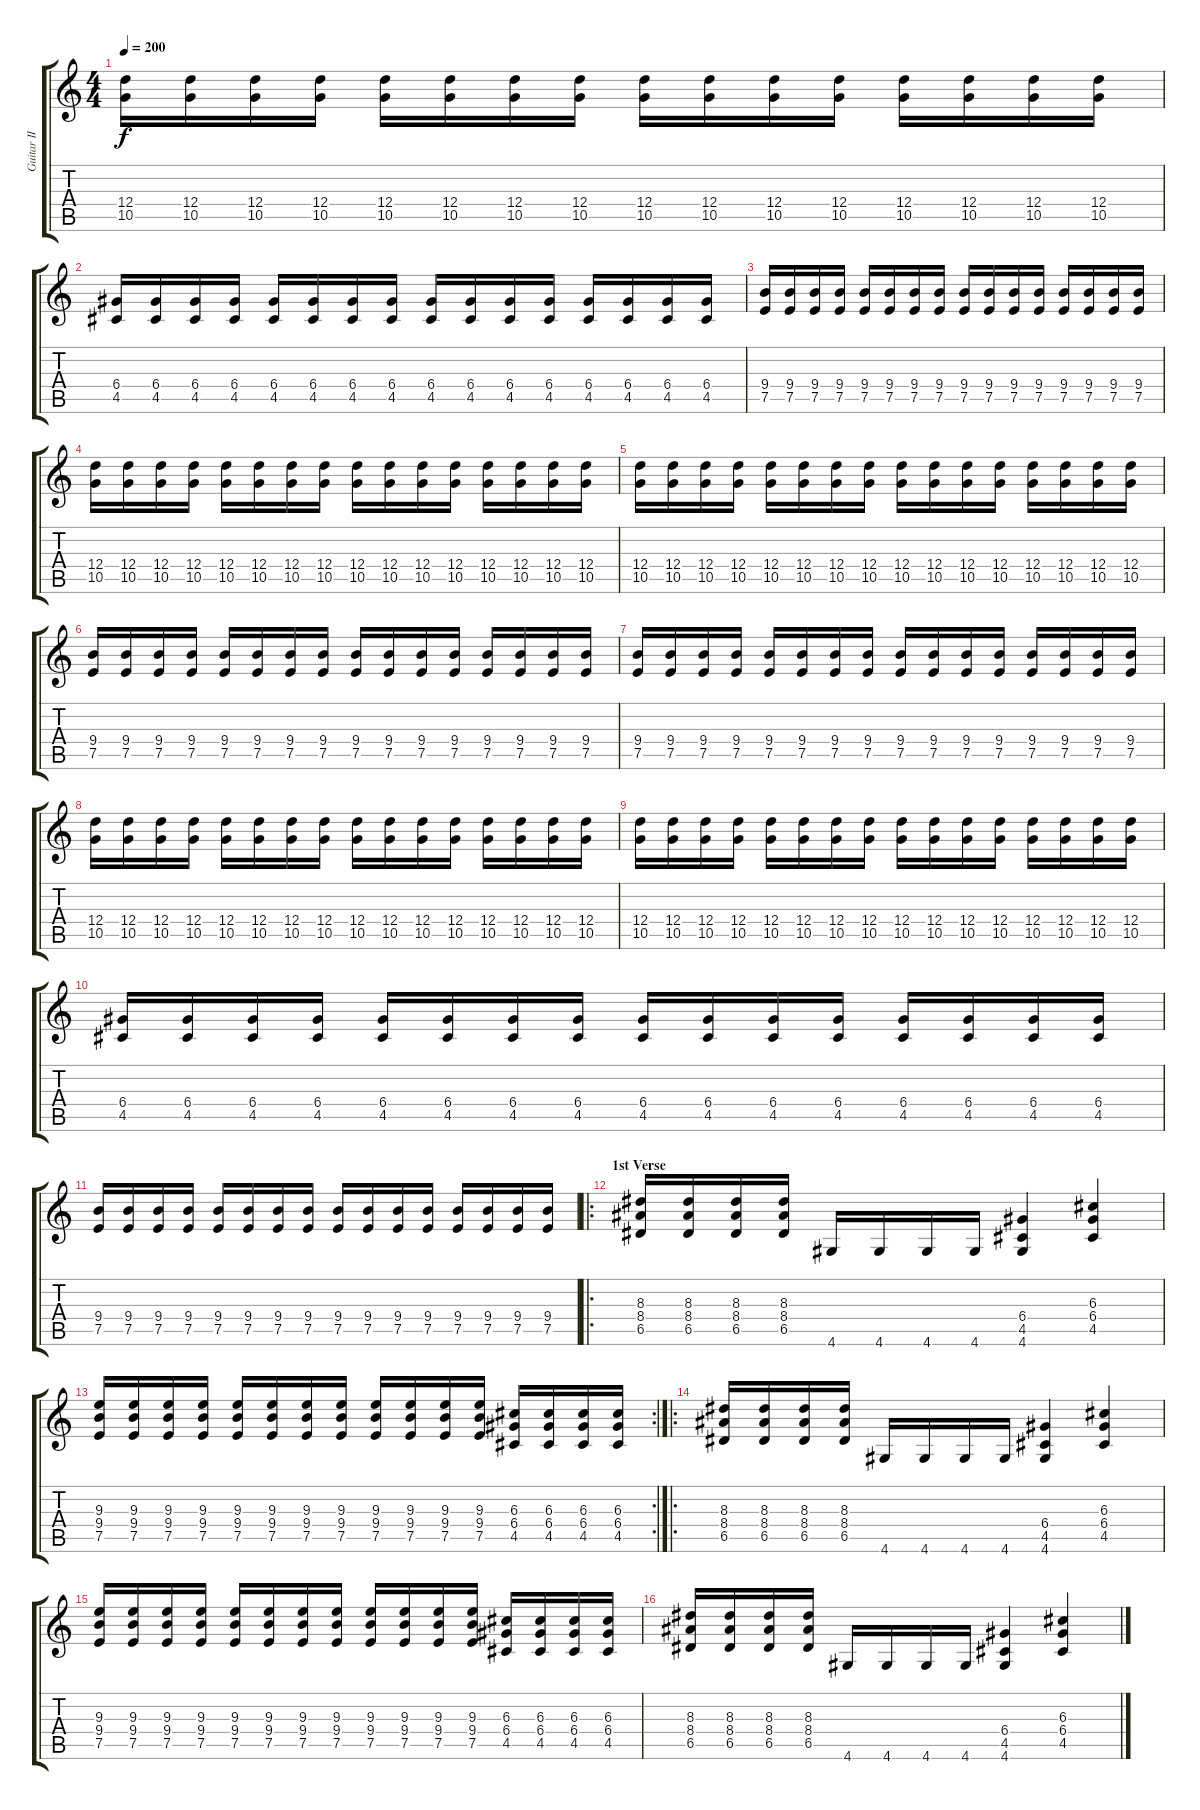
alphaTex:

\track ("Guitar II" "Guitar II") {instrument distortionguitar}
\staff {score tabs}
\tuning (E4 B3 G3 D3 A2 E2) {hide}
\ts (4 4)
\tempo 200
\clef g2
\ks c
(12.4 10.5).16{dy f} (12.4 10.5).16 (12.4 10.5).16 (12.4 10.5).16 (12.4 10.5).16 (12.4 10.5).16 (12.4 10.5).16 (12.4 10.5).16 (12.4 10.5).16 (12.4 10.5).16 (12.4 10.5).16 (12.4 10.5).16 (12.4 10.5).16 (12.4 10.5).16 (12.4 10.5).16 (12.4 10.5).16 |
(6.4 4.5).16 (6.4 4.5).16 (6.4 4.5).16 (6.4 4.5).16 (6.4 4.5).16 (6.4 4.5).16 (6.4 4.5).16 (6.4 4.5).16 (6.4 4.5).16 (6.4 4.5).16 (6.4 4.5).16 (6.4 4.5).16 (6.4 4.5).16 (6.4 4.5).16 (6.4 4.5).16 (6.4 4.5).16 |
(9.4 7.5).16 (9.4 7.5).16 (9.4 7.5).16 (9.4 7.5).16 (9.4 7.5).16 (9.4 7.5).16 (9.4 7.5).16 (9.4 7.5).16 (9.4 7.5).16 (9.4 7.5).16 (9.4 7.5).16 (9.4 7.5).16 (9.4 7.5).16 (9.4 7.5).16 (9.4 7.5).16 (9.4 7.5).16 |
(12.4 10.5).16 (12.4 10.5).16 (12.4 10.5).16 (12.4 10.5).16 (12.4 10.5).16 (12.4 10.5).16 (12.4 10.5).16 (12.4 10.5).16 (12.4 10.5).16 (12.4 10.5).16 (12.4 10.5).16 (12.4 10.5).16 (12.4 10.5).16 (12.4 10.5).16 (12.4 10.5).16 (12.4 10.5).16 |
(12.4 10.5).16 (12.4 10.5).16 (12.4 10.5).16 (12.4 10.5).16 (12.4 10.5).16 (12.4 10.5).16 (12.4 10.5).16 (12.4 10.5).16 (12.4 10.5).16 (12.4 10.5).16 (12.4 10.5).16 (12.4 10.5).16 (12.4 10.5).16 (12.4 10.5).16 (12.4 10.5).16 (12.4 10.5).16 |
(9.4 7.5).16 (9.4 7.5).16 (9.4 7.5).16 (9.4 7.5).16 (9.4 7.5).16 (9.4 7.5).16 (9.4 7.5).16 (9.4 7.5).16 (9.4 7.5).16 (9.4 7.5).16 (9.4 7.5).16 (9.4 7.5).16 (9.4 7.5).16 (9.4 7.5).16 (9.4 7.5).16 (9.4 7.5).16 |
(9.4 7.5).16 (9.4 7.5).16 (9.4 7.5).16 (9.4 7.5).16 (9.4 7.5).16 (9.4 7.5).16 (9.4 7.5).16 (9.4 7.5).16 (9.4 7.5).16 (9.4 7.5).16 (9.4 7.5).16 (9.4 7.5).16 (9.4 7.5).16 (9.4 7.5).16 (9.4 7.5).16 (9.4 7.5).16 |
(12.4 10.5).16 (12.4 10.5).16 (12.4 10.5).16 (12.4 10.5).16 (12.4 10.5).16 (12.4 10.5).16 (12.4 10.5).16 (12.4 10.5).16 (12.4 10.5).16 (12.4 10.5).16 (12.4 10.5).16 (12.4 10.5).16 (12.4 10.5).16 (12.4 10.5).16 (12.4 10.5).16 (12.4 10.5).16 |
(12.4 10.5).16 (12.4 10.5).16 (12.4 10.5).16 (12.4 10.5).16 (12.4 10.5).16 (12.4 10.5).16 (12.4 10.5).16 (12.4 10.5).16 (12.4 10.5).16 (12.4 10.5).16 (12.4 10.5).16 (12.4 10.5).16 (12.4 10.5).16 (12.4 10.5).16 (12.4 10.5).16 (12.4 10.5).16 |
(6.4 4.5).16 (6.4 4.5).16 (6.4 4.5).16 (6.4 4.5).16 (6.4 4.5).16 (6.4 4.5).16 (6.4 4.5).16 (6.4 4.5).16 (6.4 4.5).16 (6.4 4.5).16 (6.4 4.5).16 (6.4 4.5).16 (6.4 4.5).16 (6.4 4.5).16 (6.4 4.5).16 (6.4 4.5).16 |
(9.4 7.5).16 (9.4 7.5).16 (9.4 7.5).16 (9.4 7.5).16 (9.4 7.5).16 (9.4 7.5).16 (9.4 7.5).16 (9.4 7.5).16 (9.4 7.5).16 (9.4 7.5).16 (9.4 7.5).16 (9.4 7.5).16 (9.4 7.5).16 (9.4 7.5).16 (9.4 7.5).16 (9.4 7.5).16 |
\ro
\section ("" "1st Verse")
(8.3 8.4 6.5).16 (8.3 8.4 6.5).16 (8.3 8.4 6.5).16 (8.3 8.4 6.5).16 4.6.16 4.6.16 4.6.16 4.6.16 (6.4 4.5 4.6).4 (6.3 6.4 4.5).4 |
\rc 2
(9.3 9.4 7.5).16 (9.3 9.4 7.5).16 (9.3 9.4 7.5).16 (9.3 9.4 7.5).16 (9.3 9.4 7.5).16 (9.3 9.4 7.5).16 (9.3 9.4 7.5).16 (9.3 9.4 7.5).16 (9.3 9.4 7.5).16 (9.3 9.4 7.5).16 (9.3 9.4 7.5).16 (9.3 9.4 7.5).16 (6.3 6.4 4.5).16 (6.3 6.4 4.5).16 (6.3 6.4 4.5).16 (6.3 6.4 4.5).16 |
\ro
(8.3 8.4 6.5).16 (8.3 8.4 6.5).16 (8.3 8.4 6.5).16 (8.3 8.4 6.5).16 4.6.16 4.6.16 4.6.16 4.6.16 (6.4 4.5 4.6).4 (6.3 6.4 4.5).4 |
(9.3 9.4 7.5).16 (9.3 9.4 7.5).16 (9.3 9.4 7.5).16 (9.3 9.4 7.5).16 (9.3 9.4 7.5).16 (9.3 9.4 7.5).16 (9.3 9.4 7.5).16 (9.3 9.4 7.5).16 (9.3 9.4 7.5).16 (9.3 9.4 7.5).16 (9.3 9.4 7.5).16 (9.3 9.4 7.5).16 (6.3 6.4 4.5).16 (6.3 6.4 4.5).16 (6.3 6.4 4.5).16 (6.3 6.4 4.5).16 |
(8.3 8.4 6.5).16 (8.3 8.4 6.5).16 (8.3 8.4 6.5).16 (8.3 8.4 6.5).16 4.6.16 4.6.16 4.6.16 4.6.16 (6.4 4.5 4.6).4 (6.3 6.4 4.5).4
